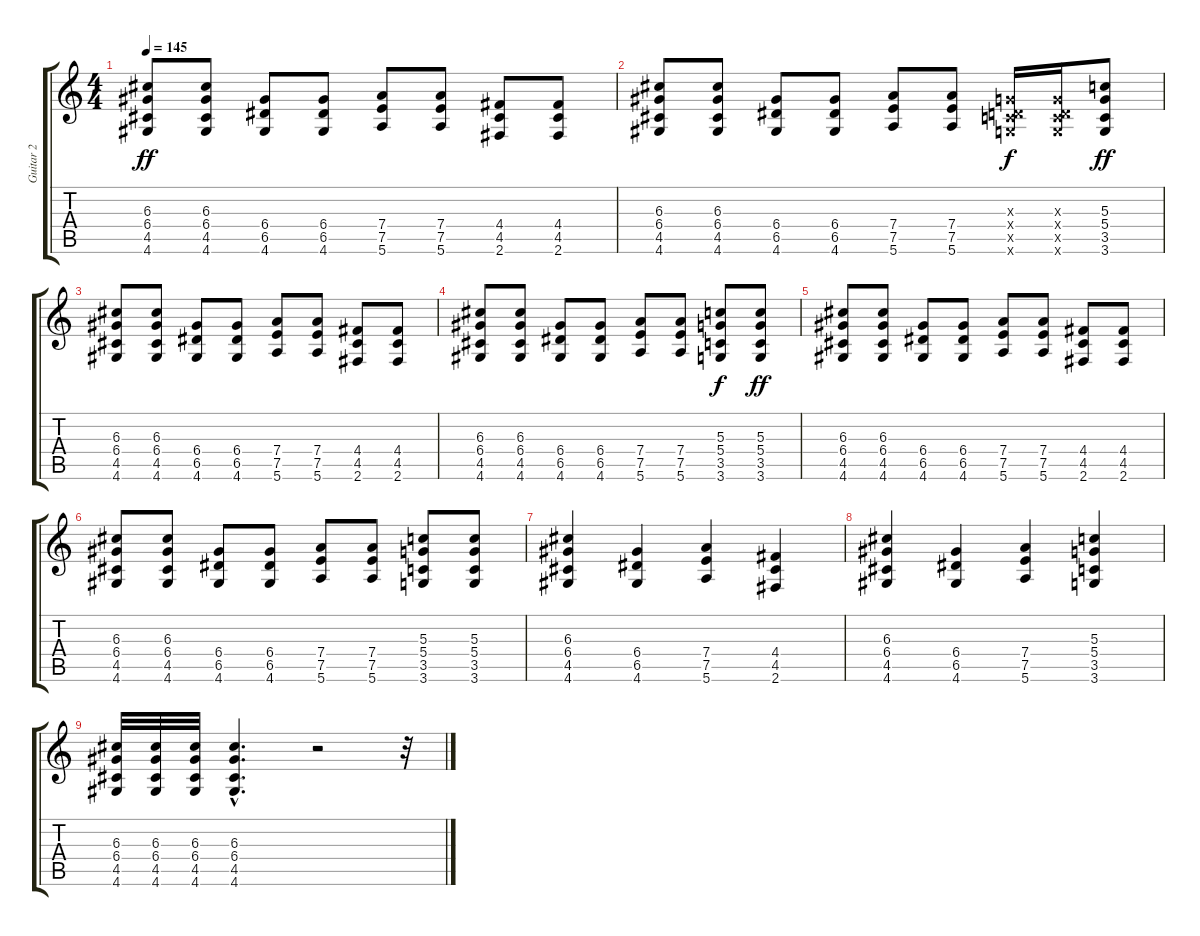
\track ("Guitar 2" "Guitar 2") {instrument distortionguitar}
\staff {score tabs}
\tuning (E4 B3 G3 D3 A2 E2) {hide}
\ts (4 4)
\tempo 145
\clef g2
\ks c
(6.3 6.4 4.5 4.6).8{dy ff} (6.3 6.4 4.5 4.6).8 (6.4 6.5 4.6).8 (6.4 6.5 4.6).8 (7.4 7.5 5.6).8 (7.4 7.5 5.6).8 (4.4 4.5 2.6).8 (4.4 4.5 2.6).8 |
(6.3 6.4 4.5 4.6).8 (6.3 6.4 4.5 4.6).8 (6.4 6.5 4.6).8 (6.4 6.5 4.6).8 (7.4 7.5 5.6).8 (7.4 7.5 5.6).8 (0.3{x} 0.4{x} 3.5{x} 3.6{x}).16{dy f} (0.3{x} 0.4{x} 3.5{x} 3.6{x}).16 (5.3 5.4 3.5 3.6).8{dy ff} |
(6.3 6.4 4.5 4.6).8 (6.3 6.4 4.5 4.6).8 (6.4 6.5 4.6).8 (6.4 6.5 4.6).8 (7.4 7.5 5.6).8 (7.4 7.5 5.6).8 (4.4 4.5 2.6).8 (4.4 4.5 2.6).8 |
(6.3 6.4 4.5 4.6).8 (6.3 6.4 4.5 4.6).8 (6.4 6.5 4.6).8 (6.4 6.5 4.6).8 (7.4 7.5 5.6).8 (7.4 7.5 5.6).8 (5.3 5.4 3.5 3.6).8{dy f} (5.3 5.4 3.5 3.6).8{dy ff} |
(6.3 6.4 4.5 4.6).8 (6.3 6.4 4.5 4.6).8 (6.4 6.5 4.6).8 (6.4 6.5 4.6).8 (7.4 7.5 5.6).8 (7.4 7.5 5.6).8 (4.4 4.5 2.6).8 (4.4 4.5 2.6).8 |
(6.3 6.4 4.5 4.6).8 (6.3 6.4 4.5 4.6).8 (6.4 6.5 4.6).8 (6.4 6.5 4.6).8 (7.4 7.5 5.6).8 (7.4 7.5 5.6).8 (5.3 5.4 3.5 3.6).8 (5.3 5.4 3.5 3.6).8 |
(6.3 6.4 4.5 4.6).4 (6.4 6.5 4.6).4 (7.4 7.5 5.6).4 (4.4 4.5 2.6).4 |
(6.3 6.4 4.5 4.6).4 (6.4 6.5 4.6).4 (7.4 7.5 5.6).4 (5.3 5.4 3.5 3.6).4 |
(6.3 6.4 4.5 4.6).32 (6.3 6.4 4.5 4.6).32 (6.3 6.4 4.5 4.6).32 (6.3{hac} 6.4{hac} 4.5{hac} 4.6{hac}).4{d} r.2 r.32
